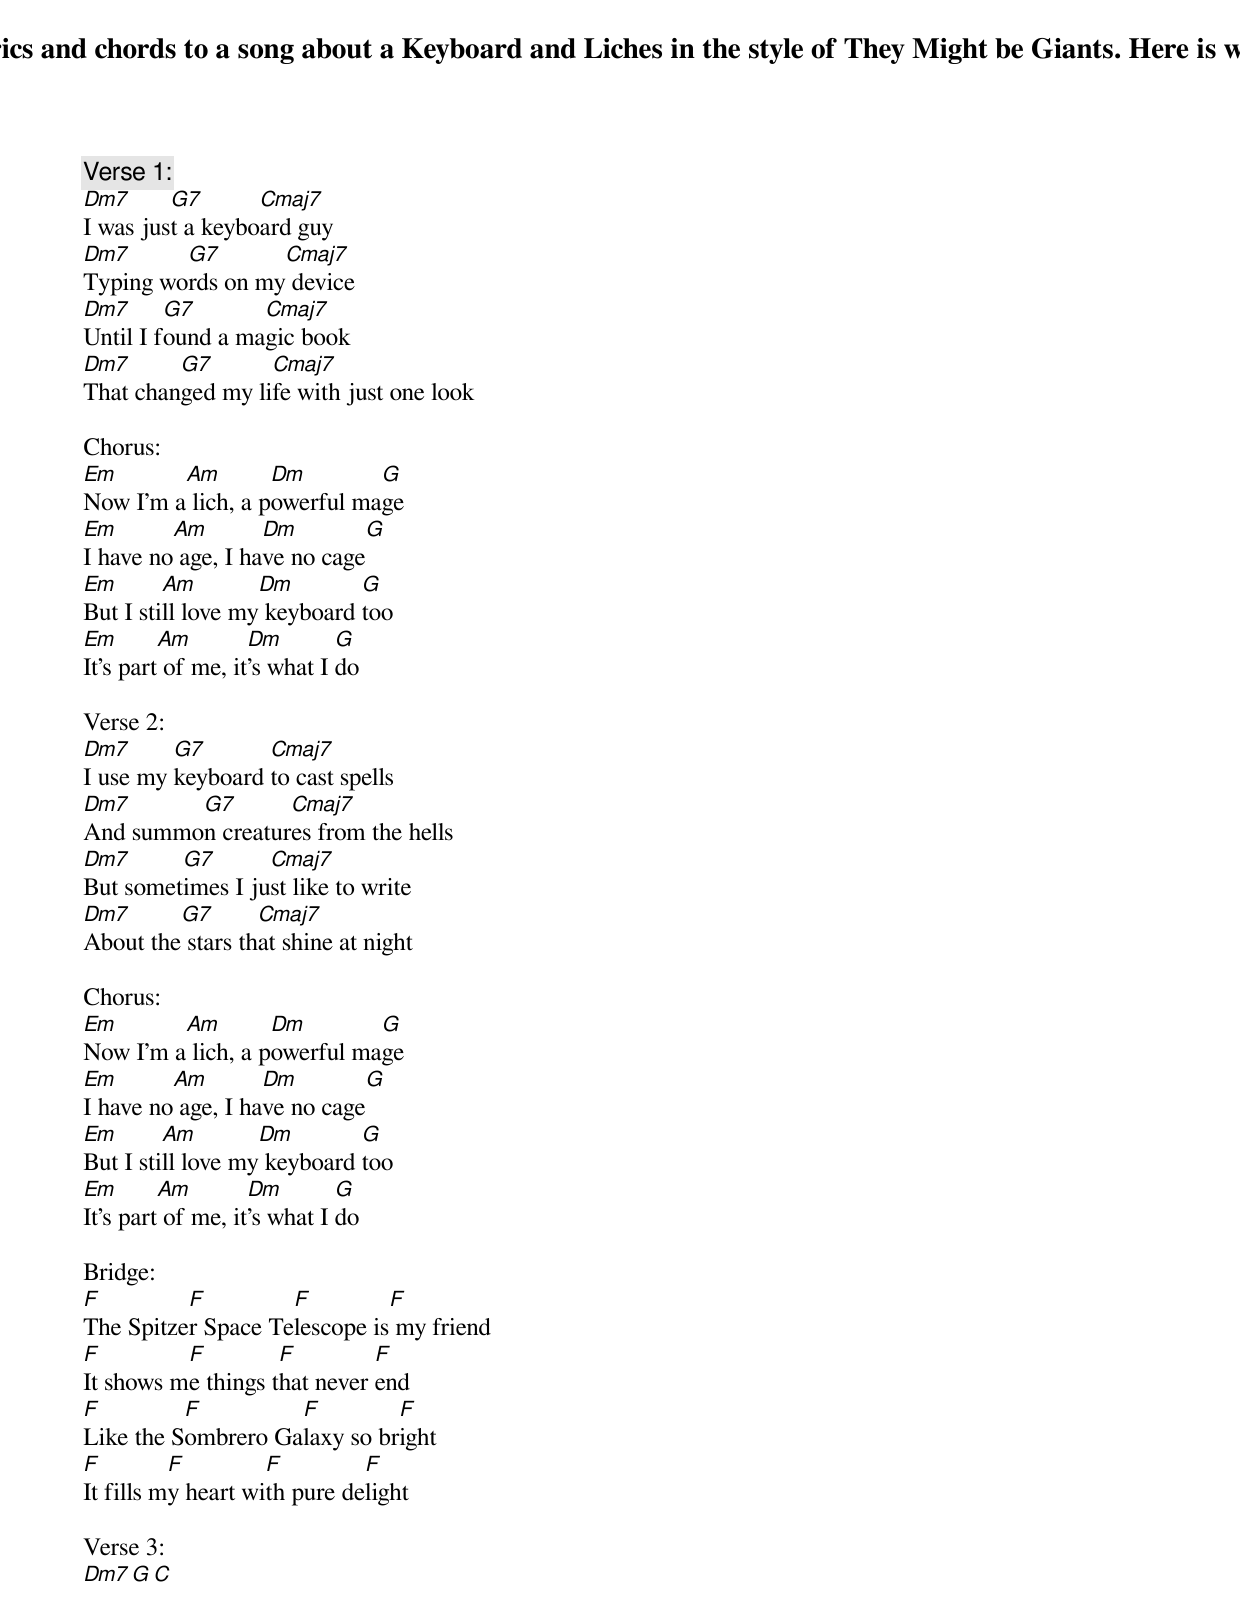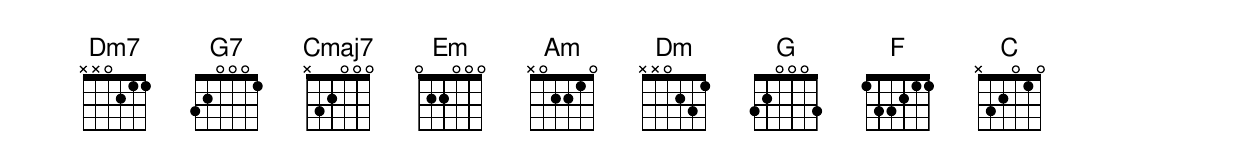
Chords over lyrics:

Sure, I can write lyrics and chords to a song about a Keyboard and Liches in the style of They Might be Giants. Here is what I came up with:

Verse 1:
Dm7      G7       Cmaj7
I was just a keyboard guy
Dm7      G7       Cmaj7
Typing words on my device
Dm7      G7       Cmaj7
Until I found a magic book
Dm7      G7       Cmaj7
That changed my life with just one look

Chorus:
Em       Am        Dm        G
Now I'm a lich, a powerful mage
Em       Am        Dm        G
I have no age, I have no cage
Em       Am        Dm        G
But I still love my keyboard too
Em       Am        Dm        G
It's part of me, it's what I do

Verse 2:
Dm7      G7       Cmaj7
I use my keyboard to cast spells
Dm7      G7       Cmaj7
And summon creatures from the hells
Dm7      G7       Cmaj7
But sometimes I just like to write
Dm7      G7       Cmaj7
About the stars that shine at night

Chorus:
Em       Am        Dm        G
Now I'm a lich, a powerful mage
Em       Am        Dm        G
I have no age, I have no cage
Em       Am        Dm        G
But I still love my keyboard too
Em       Am        Dm        G
It's part of me, it's what I do

Bridge:
F         F         F         F
The Spitzer Space Telescope is my friend
F         F         F         F
It shows me things that never end
F         F         F         F
Like the Sombrero Galaxy so bright
F         F         F         F
It fills my heart with pure delight

Verse 3:
Dm7      G        Cmaj
